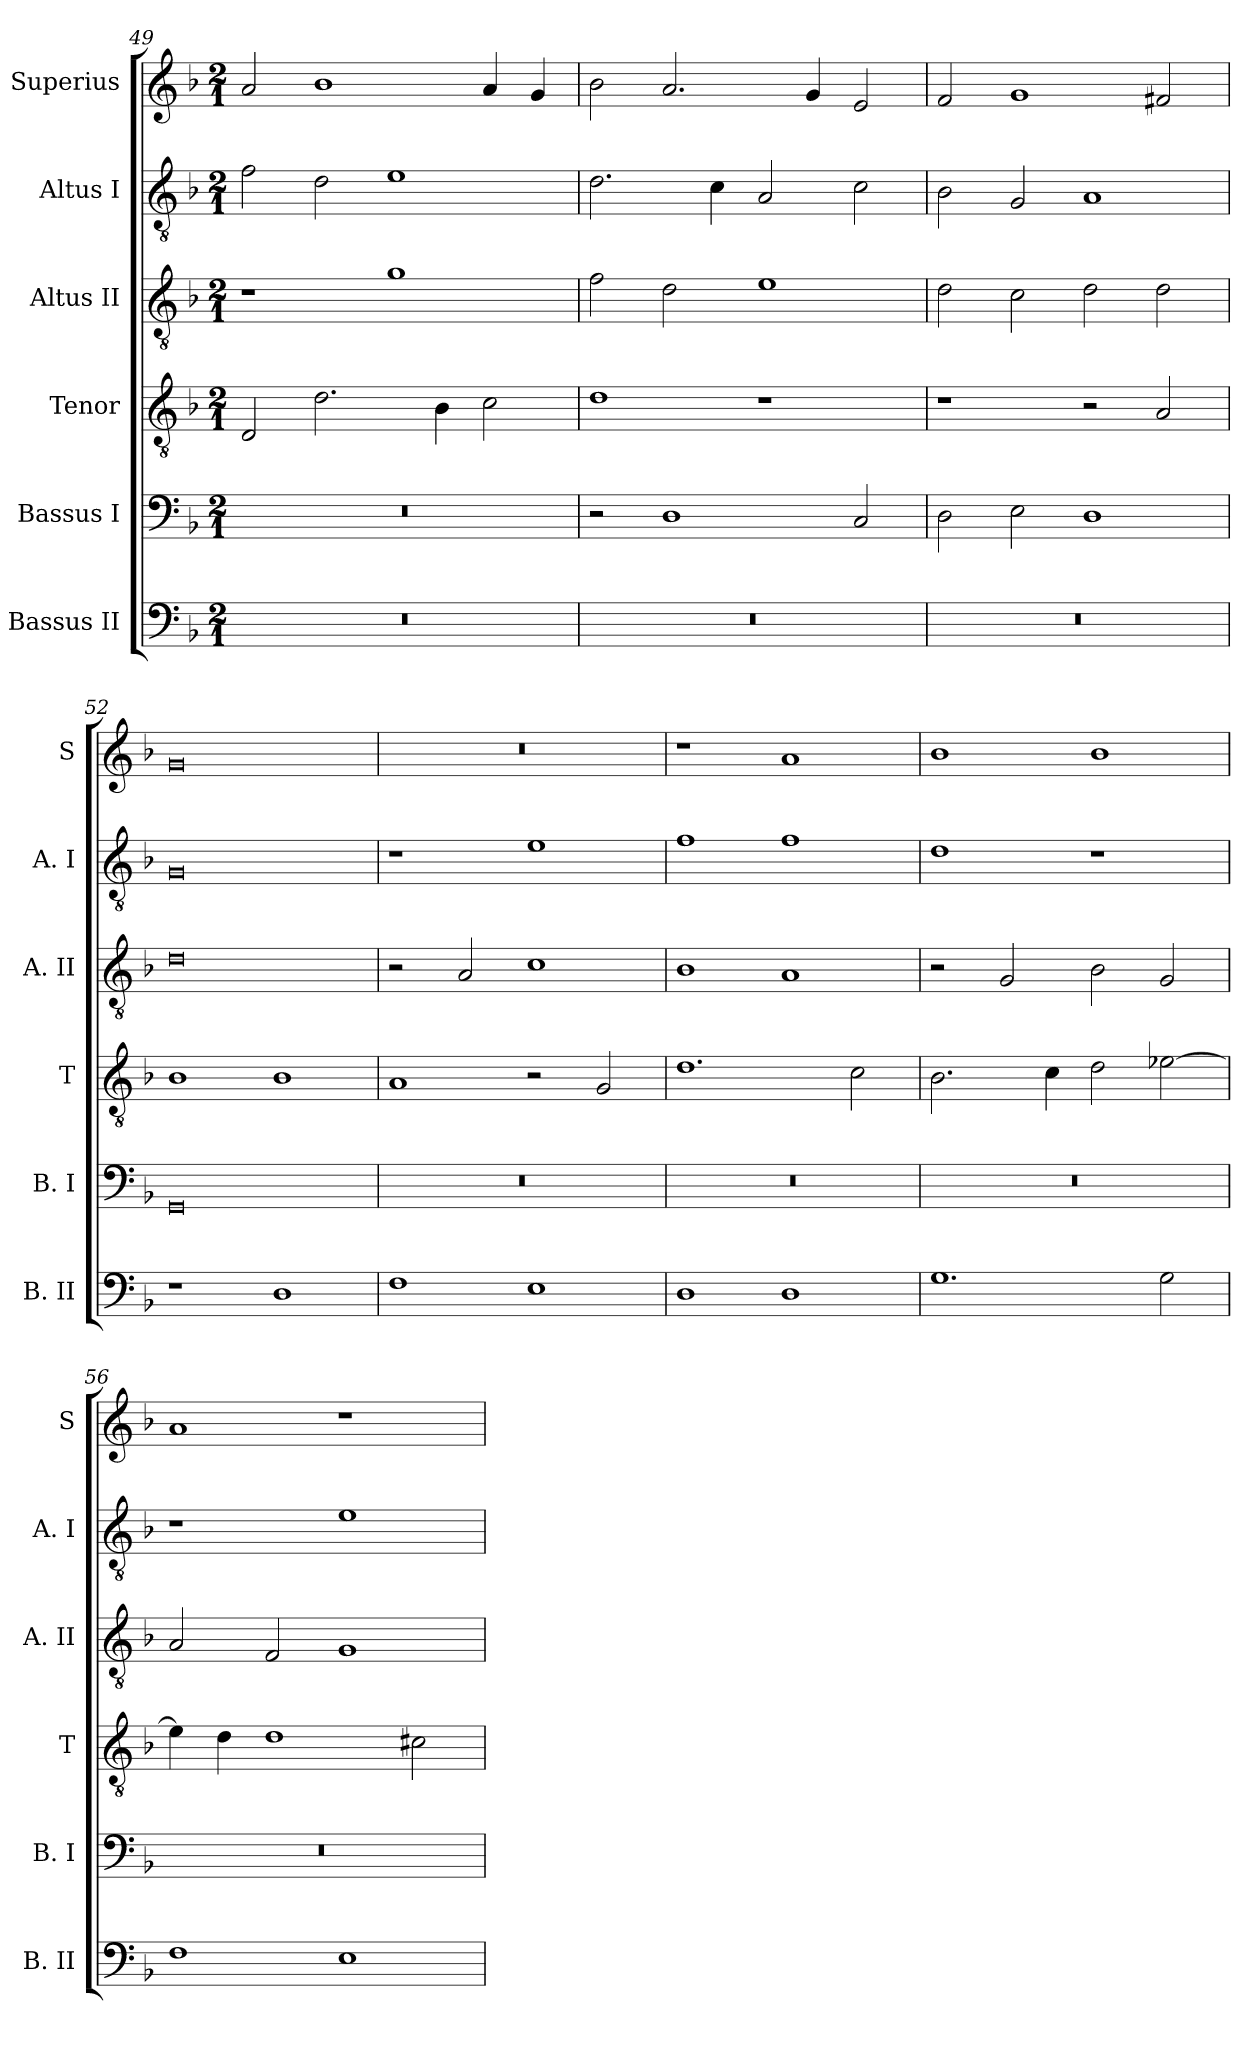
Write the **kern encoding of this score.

**kern	**kern	**kern	**kern	**kern	**kern
*part6	*part5	*part4	*part3	*part2	*part1
*staff6	*staff5	*staff4	*staff3	*staff2	*staff1
*I"Bassus II	*I"Bassus I	*I"Tenor	*I"Altus II	*I"Altus I	*I"Superius
*I'B. II	*I'B. I	*I'T	*I'A. II	*I'A. I	*I'S
*clefF4	*clefF4	*clefGv2	*clefGv2	*clefGv2	*clefG2
*k[b-]	*k[b-]	*k[b-]	*k[b-]	*k[b-]	*k[b-]
*F:	*F:	*F:	*F:	*F:	*F:
*M2/1	*M2/1	*M2/1	*M2/1	*M2/1	*M2/1
=49	=49	=49	=49	=49	=49
0r	0r	2D	1r	2f	2a
.	.	2.d	.	2d	1b-
.	.	.	1g	1e	.
.	.	4B-	.	.	.
.	.	2c	.	.	4a
.	.	.	.	.	4g
=50	=50	=50	=50	=50	=50
0r	2r	1d	2f	2.d	2b-
.	1D	.	2d	.	2.a
.	.	.	.	4c	.
.	.	1r	1e	2A	.
.	.	.	.	.	4g
.	2C	.	.	2c	2e
=51	=51	=51	=51	=51	=51
0r	2D	1r	2d	2B-	2f
.	2E	.	2c	2G	1g
.	1D	2r	2d	1A	.
.	.	2A	2d	.	2f#X
=52	=52	=52	=52	=52	=52
1r	0GG	1B-	0d	0G	0g
1D	.	1B-	.	.	.
=53	=53	=53	=53	=53	=53
1F	0r	1A	2r	1r	0r
.	.	.	2A	.	.
1E	.	2r	1c	1e	.
.	.	2G	.	.	.
=54	=54	=54	=54	=54	=54
1D	0r	1.d	1B-	1f	1r
1D	.	.	1A	1f	1a
.	.	2c	.	.	.
=55	=55	=55	=55	=55	=55
1.G	0r	2.B-	2r	1d	1b-
.	.	.	2G	.	.
.	.	4c	.	.	.
.	.	2d	2B-	1r	1b-
2G	.	[2e-X	2G	.	.
=56	=56	=56	=56	=56	=56
1F	0r	4e-]	2A	1r	1a
.	.	4d	.	.	.
.	.	1d	2F	.	.
1E	.	.	1G	1e	1r
.	.	2c#X	.	.	.
=	=	=	=	=	=
*-	*-	*-	*-	*-	*-
